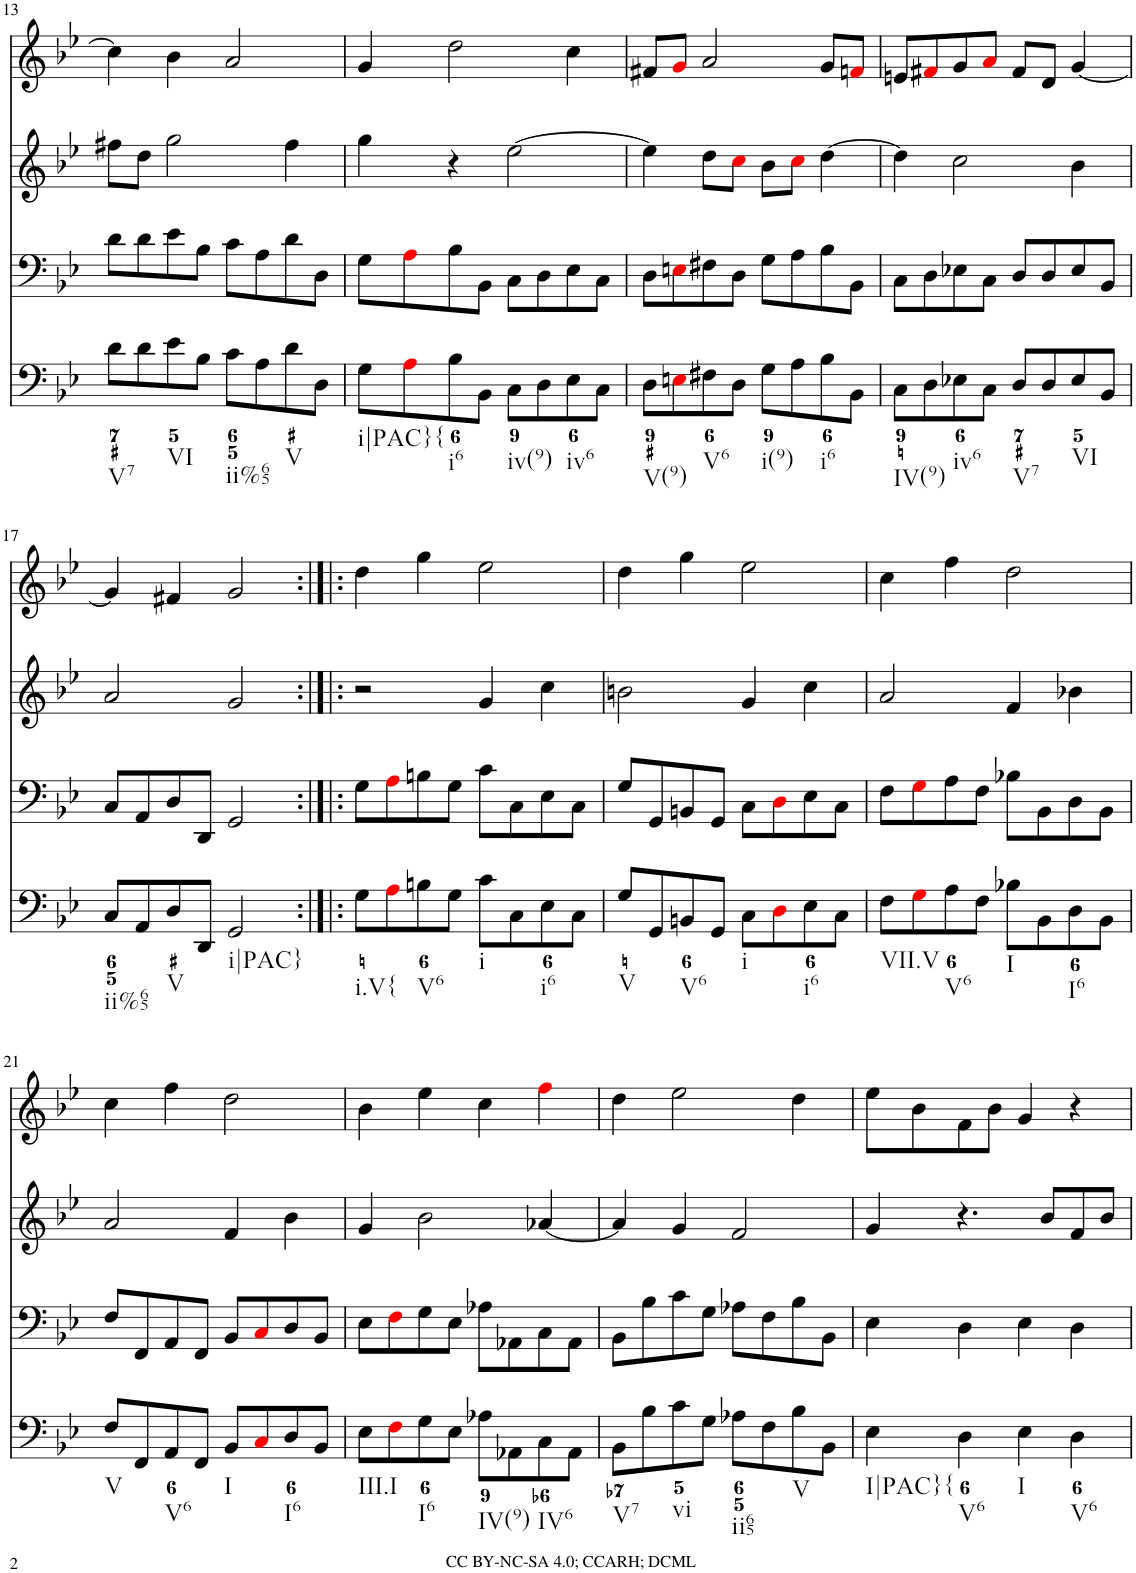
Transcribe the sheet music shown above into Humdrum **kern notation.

**kern	**kern	**kern	**kern
*part4	*part3	*part2	*part1
*staff4	*staff3	*staff2	*staff1
*I"Piano	*I"Piano	*I"Piano	*I"Piano
*I'Pno	*I'Pno	*I'Pno	*I'Pno
!!LO:PB:g=z
*clefF4	*clefF4	*clefG2	*clefG2
*k[b-e-]	*k[b-e-]	*k[b-e-]	*k[b-e-]
*g:	*g:	*g:	*g:
*M4/4	*M4/4	*M4/4	*M4/4
*met(c)	*met(c)	*met(c)	*met(c)
=13	=13	=13	=13
!LO:TX:b:t=V7	!	!	!
8d\L	8d\L	8ff#X\L	4cc\]
8d\	8d\	8dd\J	.
!LO:TX:b:t=VI	!	!	!
8e-\	8e-\	2gg\	4b-\
8B-\J	8B-\J	.	.
!LO:TX:b:t=ii%65	!	!	!
8c\L	8c\L	.	2a/
8A\	8A\	.	.
!LO:TX:b:t=V	!	!	!
8d\	8d\	4ff#\	.
8D\J	8D\J	.	.
=14	=14	=14	=14
!LO:TX:b:t=i|PAC}{	!	!	!
8G\L	8G\L	4gg\	4g/
8Ai\	8Ai\	.	.
!LO:TX:b:t=i6	!	!	!
8B-\	8B-\	4r	2dd\
8BB-\J	8BB-\J	.	.
!LO:TX:b:t=iv(9)	!	!	!
8C\L	8C\L	[2ee-\	.
8D\	8D\	.	.
!LO:TX:b:t=iv6	!	!	!
8E-\	8E-\	.	4cc\
8C\J	8C\J	.	.
=15	=15	=15	=15
!LO:TX:b:t=V(9)	!	!	!
8D\L	8D\L	4ee-\]	8f#X/L
8Eni\	8Eni\	.	8gi/J
!LO:TX:b:t=V6	!	!	!
8F#X\	8F#X\	8dd\L	2a/
8D\J	8D\J	8cci\J	.
!LO:TX:b:t=i(9)	!	!	!
8G\L	8G\L	8b-\L	.
8A\	8A\	8cci\J	.
!LO:TX:b:t=i6	!	!	!
8B-\	8B-\	[4dd\	8g/L
8BB-\J	8BB-\J	.	8fni/J
=16	=16	=16	=16
!LO:TX:b:t=IV(9)	!	!	!
8C\L	8C\L	4dd\]	8en/L
8D\	8D\	.	8f#Xi/
!LO:TX:b:t=iv6	!	!	!
8E-X\	8E-X\	2cc\	8g/
8C\J	8C\J	.	8ai/J
!LO:TX:b:t=V7	!	!	!
8D/L	8D/L	.	8f#/L
8D/	8D/	.	8d/J
!LO:TX:b:t=VI	!	!	!
8E-/	8E-/	4b-\	[4g/
8BB-/J	8BB-/J	.	.
!!LO:LB:g=z
=17	=17	=17	=17
!LO:TX:b:t=ii%65	!	!	!
8C/L	8C/L	2a/	4g/]
8AA/	8AA/	.	.
!LO:TX:b:t=V	!	!	!
8D/	8D/	.	4f#X/
8DD/J	8DD/J	.	.
!LO:TX:b:t=i|PAC}	!	!	!
2GG/	2GG/	2g/	2g/
=18:|!|:	=18:|!|:	=18:|!|:	=18:|!|:
!LO:TX:b:t=i.V{	!	!	!
8G\L	8G\L	2r	4dd\
8Ai\	8Ai\	.	.
!LO:TX:b:t=V6	!	!	!
8Bn\	8Bn\	.	4gg\
8G\J	8G\J	.	.
!LO:TX:b:t=i	!	!	!
8c\L	8c\L	4g/	2ee-\
8C\	8C\	.	.
!LO:TX:b:t=i6	!	!	!
8E-\	8E-\	4cc\	.
8C\J	8C\J	.	.
=19	=19	=19	=19
!LO:TX:b:t=V	!	!	!
8G/L	8G/L	2bn\	4dd\
8GG/	8GG/	.	.
!LO:TX:b:t=V6	!	!	!
8BBn/	8BBn/	.	4gg\
8GG/J	8GG/J	.	.
!LO:TX:b:t=i	!	!	!
8C\L	8C\L	4g/	2ee-\
8Di\	8Di\	.	.
!LO:TX:b:t=i6	!	!	!
8E-\	8E-\	4cc\	.
8C\J	8C\J	.	.
=20	=20	=20	=20
!LO:TX:b:t=VII.V	!	!	!
8F\L	8F\L	2a/	4cc\
8Gi\	8Gi\	.	.
!LO:TX:b:t=V6	!	!	!
8A\	8A\	.	4ff\
8F\J	8F\J	.	.
!LO:TX:b:t=I	!	!	!
8B-X\L	8B-X\L	4f/	2dd\
8BB-\	8BB-\	.	.
!LO:TX:b:t=I6	!	!	!
8D\	8D\	4b-X\	.
8BB-\J	8BB-\J	.	.
!!LO:LB:g=z
=21	=21	=21	=21
!LO:TX:b:t=V	!	!	!
8F/L	8F/L	2a/	4cc\
8FF/	8FF/	.	.
!LO:TX:b:t=V6	!	!	!
8AA/	8AA/	.	4ff\
8FF/J	8FF/J	.	.
!LO:TX:b:t=I	!	!	!
8BB-/L	8BB-/L	4f/	2dd\
8Ci/	8Ci/	.	.
!LO:TX:b:t=I6	!	!	!
8D/	8D/	4b-\	.
8BB-/J	8BB-/J	.	.
=22	=22	=22	=22
!LO:TX:b:t=III.I	!	!	!
8E-\L	8E-\L	4g/	4b-\
8Fi\	8Fi\	.	.
!LO:TX:b:t=I6	!	!	!
8G\	8G\	2b-\	4ee-\
8E-\J	8E-\J	.	.
!LO:TX:b:t=IV(9)	!	!	!
8A-X\L	8A-X\L	.	4cc\
8AA-X\	8AA-X\	.	.
!LO:TX:b:t=IV6	!	!	!
8C\	8C\	[4a-X/	4ffi\
8AA-\J	8AA-\J	.	.
=23	=23	=23	=23
!LO:TX:b:t=V7	!	!	!
8BB-\L	8BB-\L	4a-/]	4dd\
8B-\	8B-\	.	.
!LO:TX:b:t=vi	!	!	!
8c\	8c\	4g/	2ee-\
8G\J	8G\J	.	.
!LO:TX:b:t=ii65	!	!	!
8A-X\L	8A-X\L	2f/	.
8F\	8F\	.	.
!LO:TX:b:t=V	!	!	!
8B-\	8B-\	.	4dd\
8BB-\J	8BB-\J	.	.
=24	=24	=24	=24
!LO:TX:b:t=I|PAC}{	!	!	!
4E-\	4E-\	4g/	8ee-\L
.	.	.	8b-\
!LO:TX:b:t=V6	!	!	!
4D\	4D\	4.r	8f\
.	.	.	8b-\J
!LO:TX:b:t=I	!	!	!
4E-\	4E-\	.	4g/
.	.	8b-/L	.
!LO:TX:b:t=V6	!	!	!
4D\	4D\	8f/	4r
.	.	8b-/J	.
=	=	=	=
*-	*-	*-	*-
